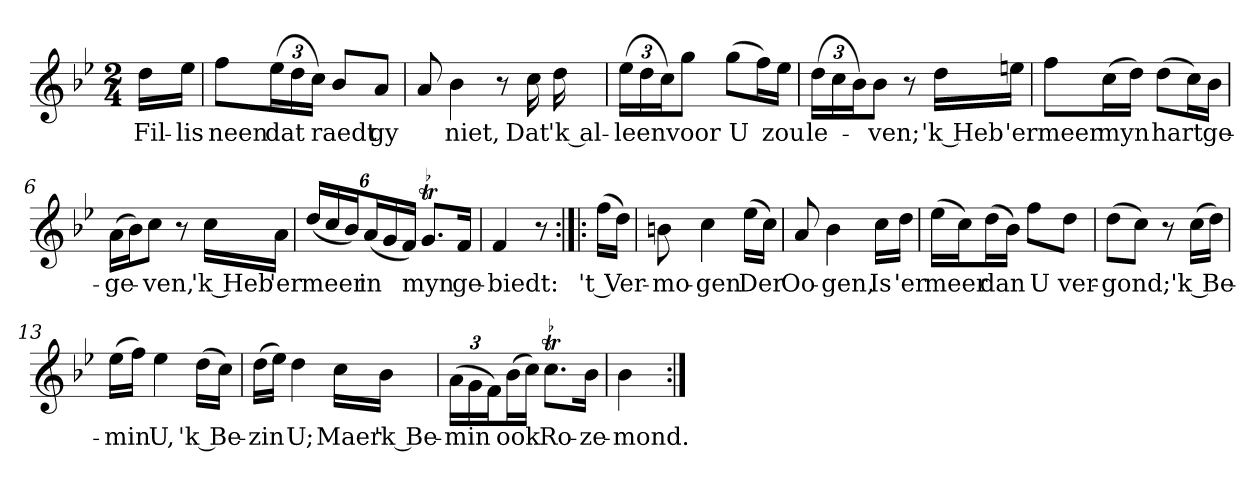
**kern	**text
*part1	*part1
*staff1	*staff1
*clefG2	*
*k[b-e-]	*
*B-:	*
*M2/4	*
*MM120	*
=	=
16dd\LL	Fil-
16ee-\JJ	-lis
=1	=1
8ff\L	neen
(24ee-\L	dat
24dd\	.
24cc\JJ)	.
8b-/L	raedt
8a/J	gy
=2	=2
8a	.
4b-	niet,
8r	.
16cc	Dat
16dd	'k al-
=3	=3
(24ee-\LL	-leen
24dd\	.
24cc\J)	.
8gg\J	voor
(8gg\L	U
16ff\L)	.
16ee-\JJ	zou
=4	=4
(24dd\LL	le-
24cc\	.
24b-\J)	.
8b-\J	-ven;
8r	.
16dd\LL	'k Heb
16een\JJ	'er
=5	=5
8ff\L	meer
(16cc\L	myn
16dd\JJ)	.
(8dd\L	hart
16cc\L)	.
16b-\JJ	ge-
=6	=6
(16a\LL	-ge-
16b-\J)	.
8cc\J	-ven,
8r	.
16cc\LL	'k Heb
16a\JJ	'er
=7	=7
(24dd/LL	meer
24cc/	.
24b-/J)	.
(24a/L	in
24g/	.
24f/JJ)	.
!LO:TR:acc=-	!
8.gt/L	myn
16f/Jk	ge-
=8	=8
4f	-biedt:
8r	.
=:|!|:	=:|!|:
(16ff\LL	't Ver-
16dd\JJ)	.
=9	=9
8bn	-mo-
4cc	-gen
(16ee-\LL	Der
16cc\JJ)	.
=10	=10
8a	Oo-
4b-	-gen,
16cc\LL	Is
16dd\JJ	'er
=11	=11
(16ee-\LL	meer
16cc\J)	.
(16dd\L	dan
16b-\JJ)	.
8ff\L	U
8dd\J	ver-
=12	=12
(8dd\L	-gond;
8cc\J)	.
8r	.
(16cc\LL	'k Be-
16dd\JJ)	.
=13	=13
(16ee-\LL	-min
16ff\JJ)	.
4ee-	U,
(16dd\LL	'k Be-
16cc\JJ)	.
=14	=14
(16dd\LL	-zin
16ee-\JJ)	.
4dd	U;
16cc\LL	Maer
16b-\JJ	'k Be-
=15	=15
(24a\LL	-min
24g\	.
24f\J)	.
(16b-\L	ook
16cc\JJ)	.
!LO:TR:acc=-	!
8.cct\L	Ro-
16b-\Jk	-ze-
=16	=16
4b-	-mond.
=:|!	=:|!
*-	*-
